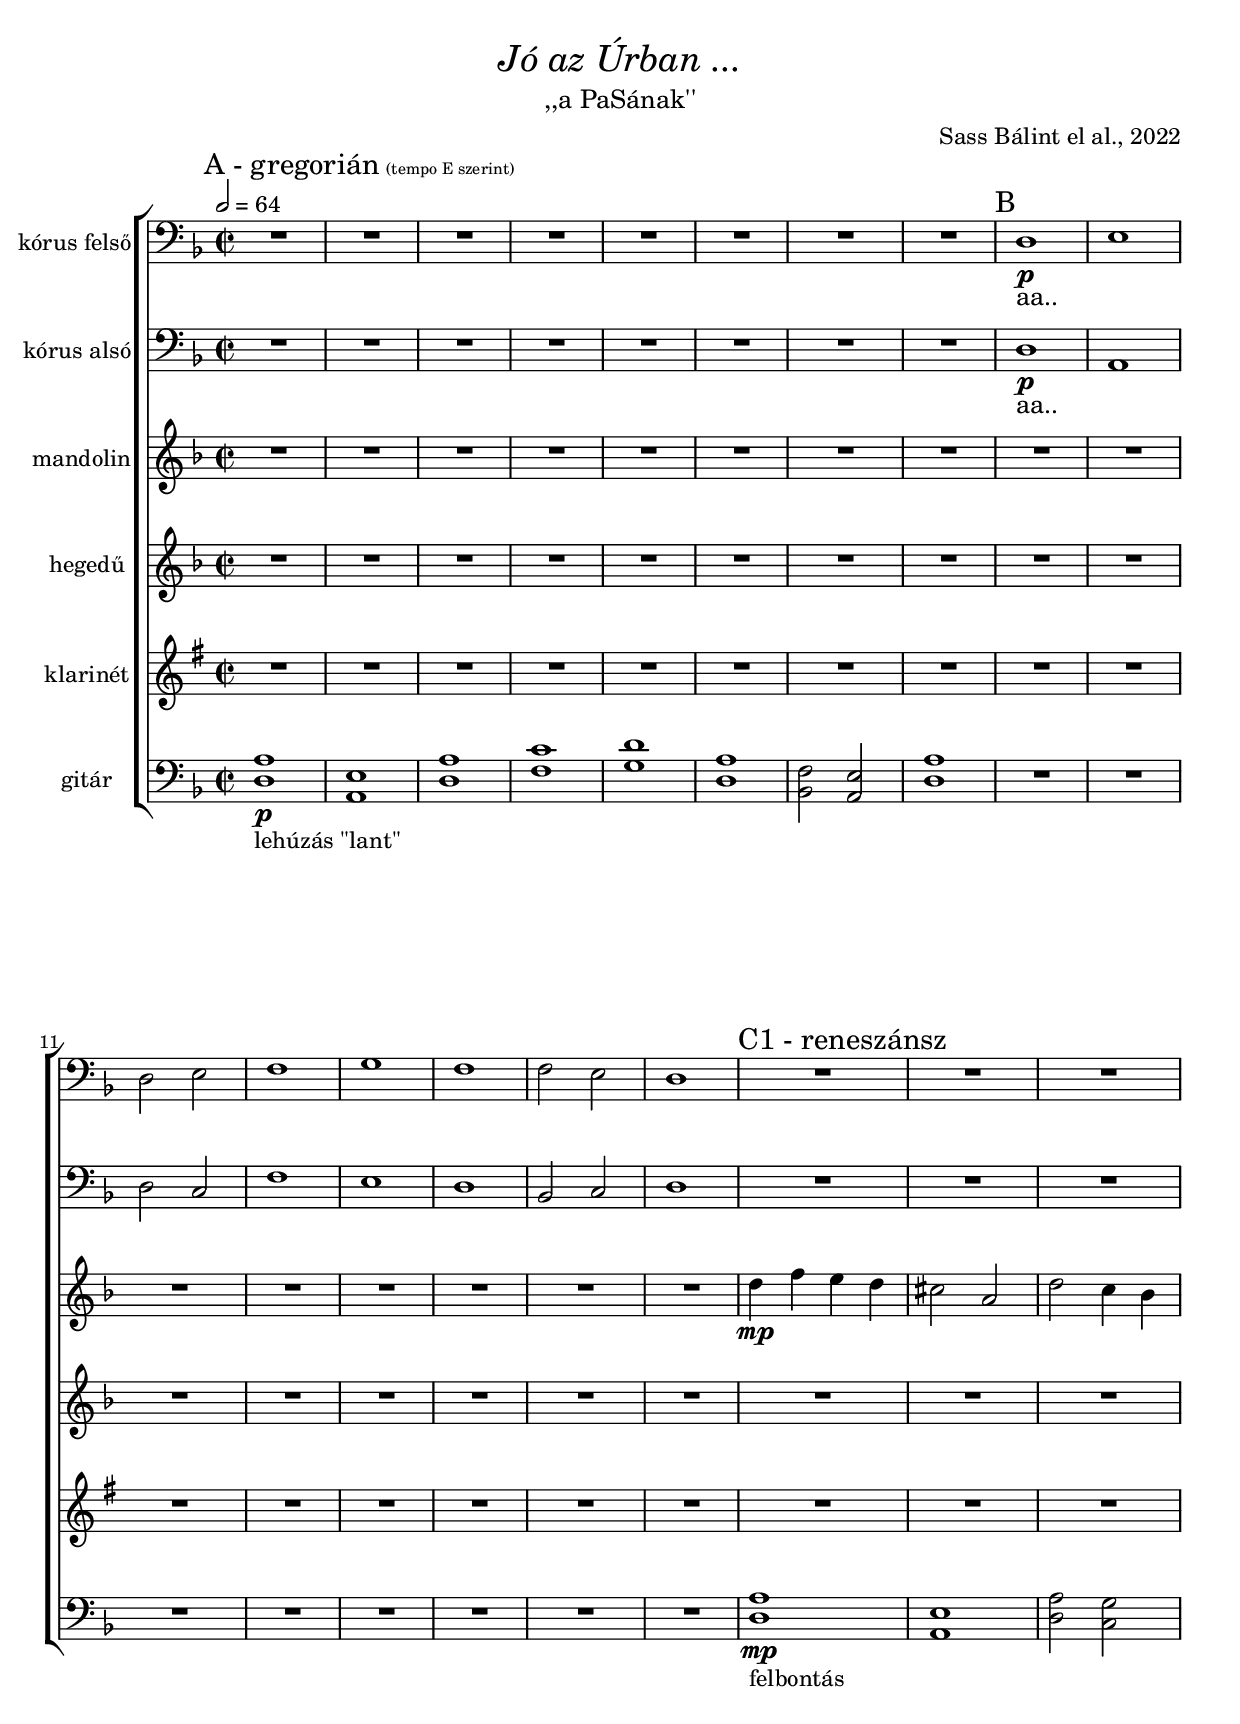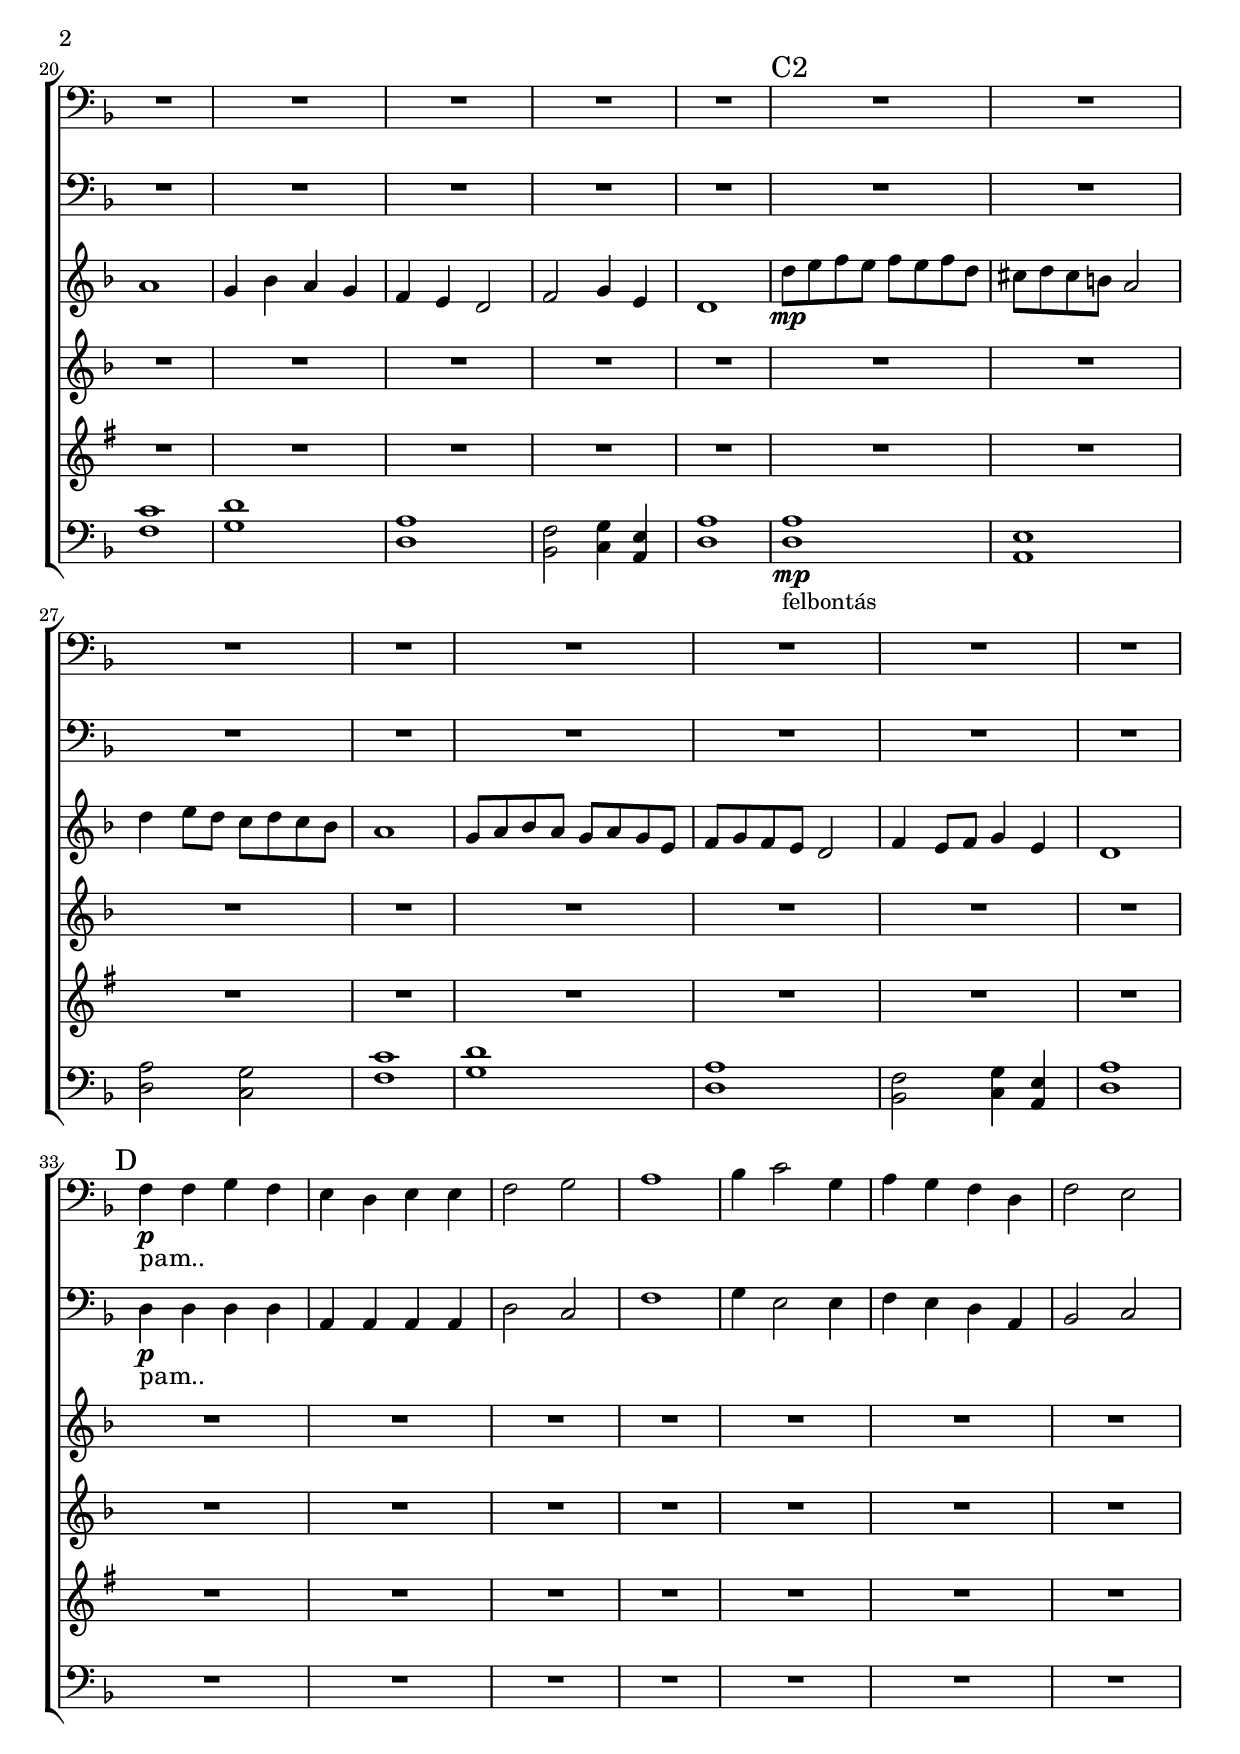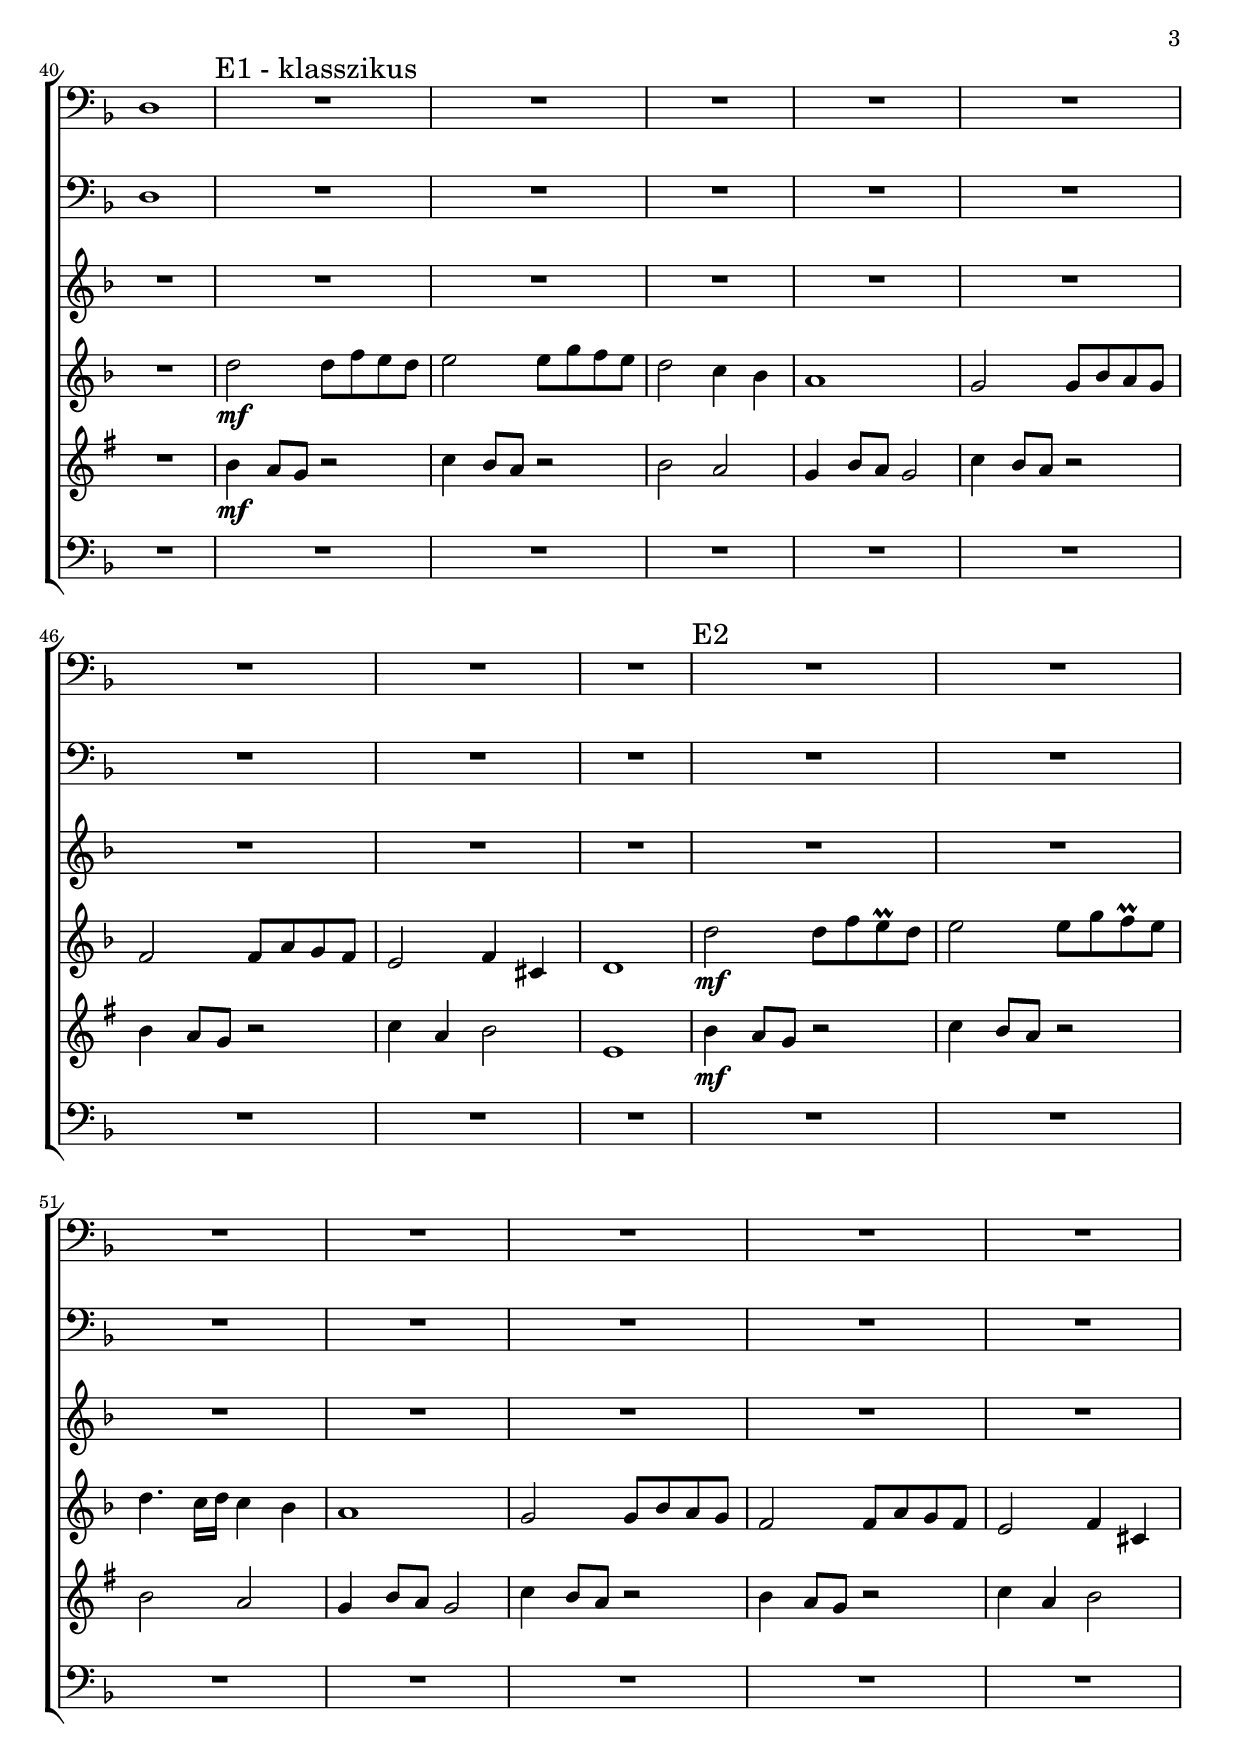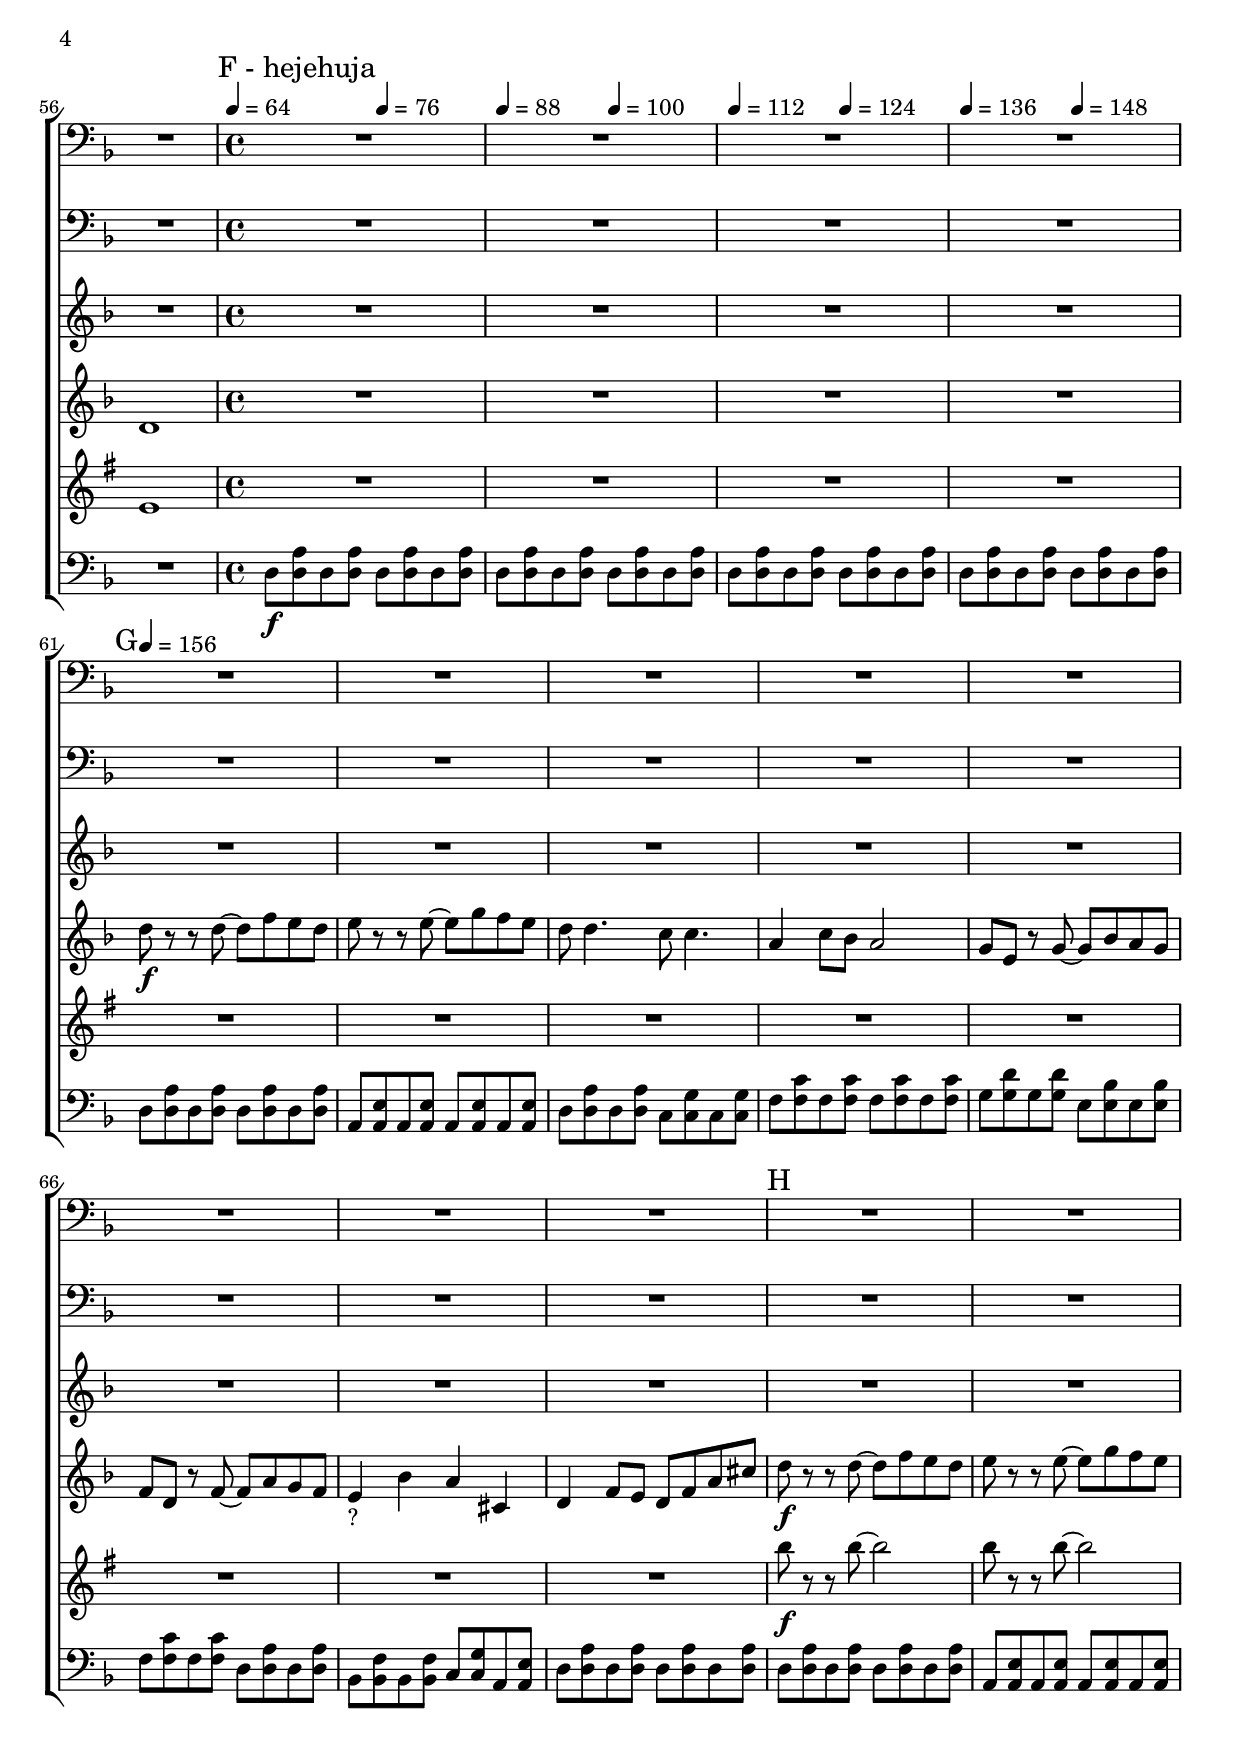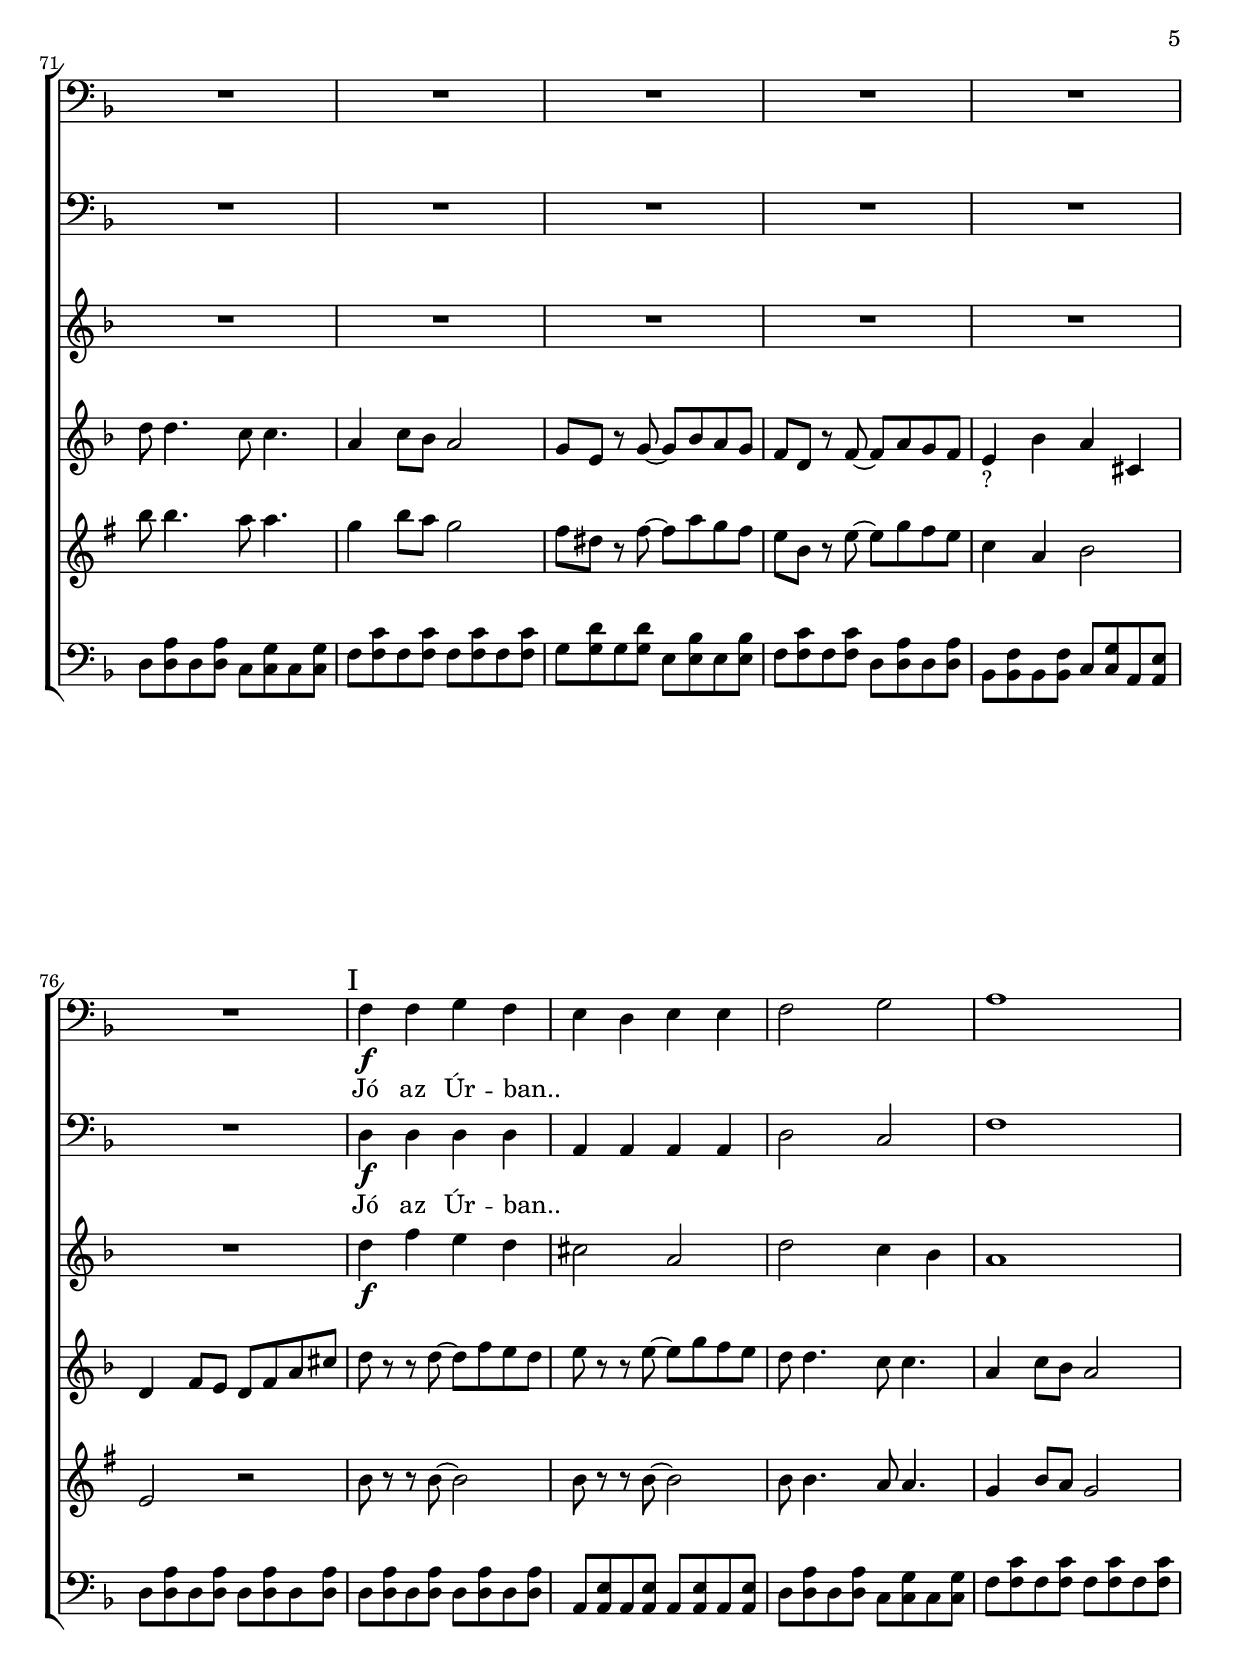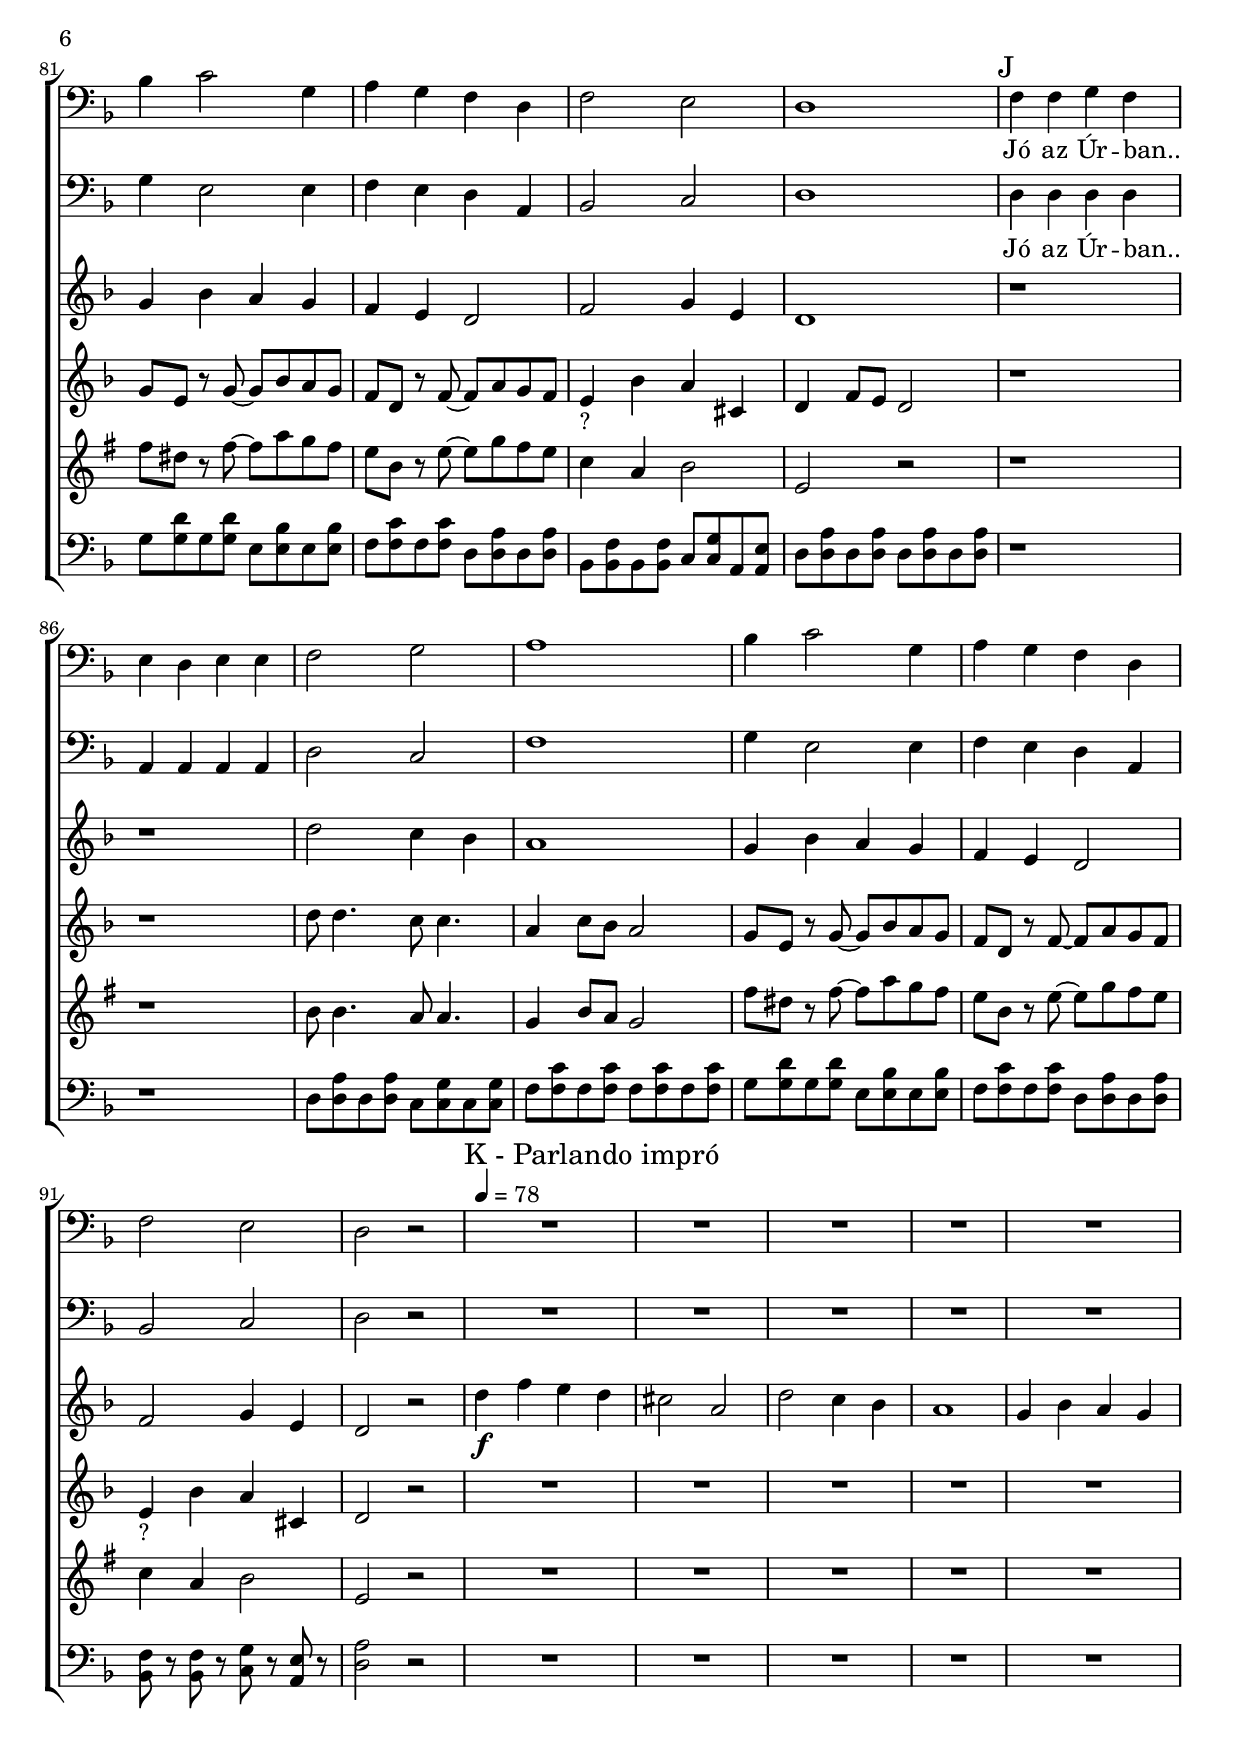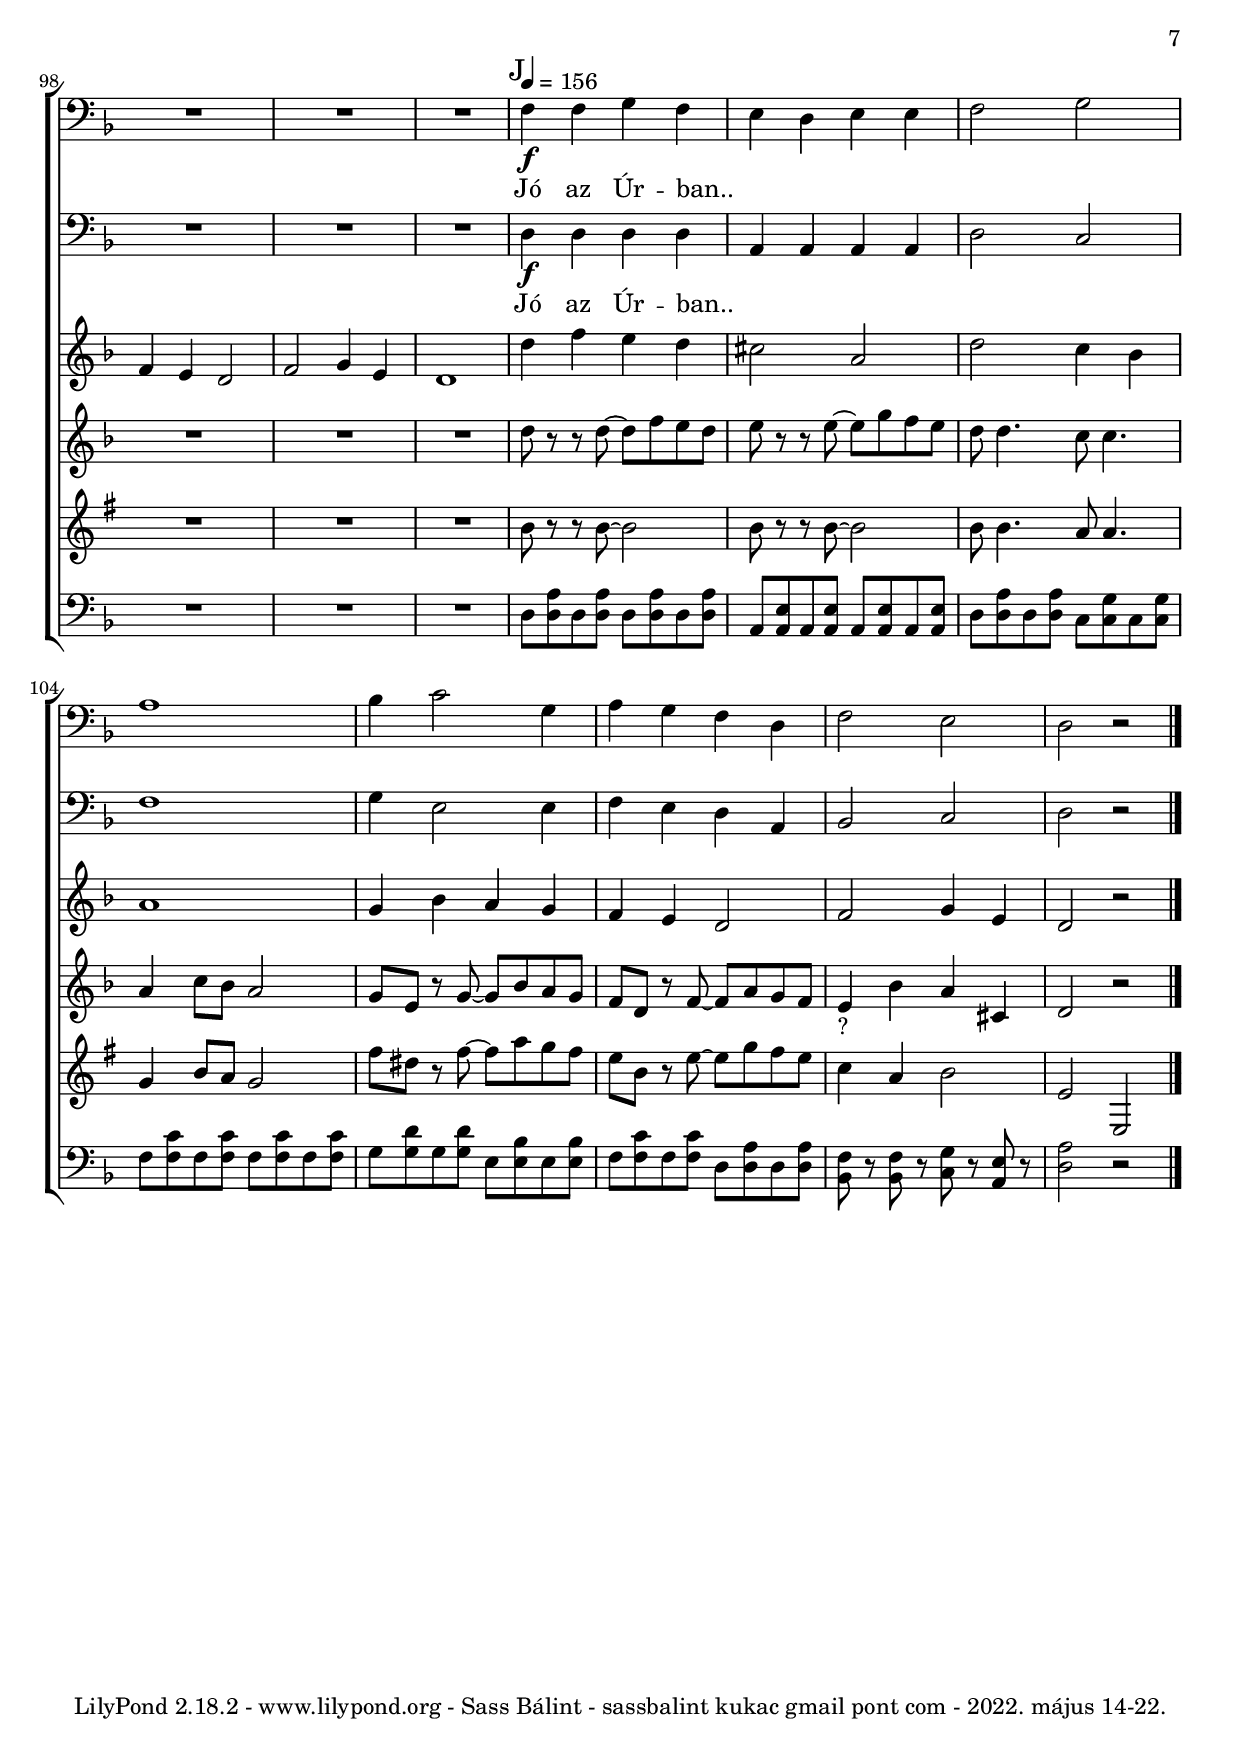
\version "2.14.2"

\header {
  title = \markup \medium \italic { "Jó az Úrban ..." }
  subtitle = \markup \medium { ",,a PaSának''" }
  composer = "Sass Bálint el al., 2022"
  %arranger = "XXX vmi"
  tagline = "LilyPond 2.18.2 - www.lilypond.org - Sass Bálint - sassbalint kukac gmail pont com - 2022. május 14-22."
}

global = { \key c \major \time 2/2 }

% -----

felsoszolam_var = \relative c {

a1\p | b | a2 b | c1 |
d1 | c | c2 b | a1 |
}

felsoszolam_pam = \relative c {

c4\p c d c | b a b b | c2 d | e1 |
f4 g2 d4 | e d c a | c2 b | a1 |
}

felsoszolam = \relative c {

c4\f c d c | b a b b | c2 d | e1 |
f4 g2 d4 | e d c a | c2 b | a1 |
}

felsoszolam_kiallos = \relative c {

c4 c d c | b a b b | c2 d | e1 |
f4 g2 d4 | e d c a | c2 b | a2 r |
}

felsoszolam_koda = \relative c {

c4\f c d c | b a b b | c2 d | e1 |
f4 g2 d4 | e d c a | c2 b | a2 r |
}

% -----

alsoszolam_var = \relative c {

a1\p | e1 | a2 g | c1 |
b1 | a | f2 g | a1 |
}

alsoszolam_pam = \relative c {

a4\p a a a | e e e e | a2 g | c1 |
d4 b2 b4 | c b a e | f2 g | a1 |
}

alsoszolam = \relative c {

a4\f a a a | e e e e | a2 g | c1 |
d4 b2 b4 | c b a e | f2 g | a1 |
}

alsoszolam_kiallos = \relative c {

a4 a a a | e e e e | a2 g | c1 |
d4 b2 b4 | c b a e | f2 g | a2 r |
}

alsoszolam_koda = \relative c {

a4\f a a a | e e e e | a2 g | c1 |
d4 b2 b4 | c b a e | f2 g | a2 r |
}

% -----

masoddallam_halk = \relative c'' {

a4\mp c b a | gis2 e | a g4 f | e1 |
d4 f e d | c b a2 | c d4 b | a1 |
}

masoddallam_disz = \relative c'' {

a8\mp b c b c b c a | gis a gis fis e2 |
a4 b8 a g a g f | e1 |
d8 e f e d e d b | c d c b a2 | c4 b8 c d4 b | a1 |
}

masoddallam = \relative c'' {

a4\f c b a | gis2 e | a g4 f | e1 |
d4 f e d | c b a2 | c d4 b | a1 |
}

masoddallam_kiallos = \relative c'' {

r1 | r | a2 g4 f | e1 |
d4 f e d | c b a2 | c d4 b | a2 r |
}

masoddallam_koda = \relative c'' {

a4 c b a | gis2 e | a g4 f | e1 |
d4 f e d | c b a2 | c d4 b | a2 r |
}

% -----

klasszikus = \relative c'' {

a2\mf a8 c b a | b2 b8 d c b |
a2 g4 f | e1 |
d2 d8 f e d | c2 c8 e d c |
b2 c4 gis | a1 |
}

klasszikus_disz = \relative c'' {

a2\mf a8 c b\prall a | b2 b8 d c\prall b |
a4. g16 a g4 f | e1 |
d2 d8 f e d | c2 c8 e d c |
b2 c4 gis | a1 |
}

hejehuja = \relative c'' {

a8\f r r a~ a c b a | b r r b~ b d c b |
a8 a4. g8 g4. | e4 g8 f e2 |
d8 b r d~ d f e d | c a r c~ c e d c |
b4-"?" f' e gis, | a c8 b a c e gis |
}

hejehuja_lezar = \relative c'' {

a8 r r a~ a c b a | b r r b~ b d c b |
a8 a4. g8 g4. | e4 g8 f e2 |
d8 b r d~ d f e d | c a r c~ c e d c |
b4-"?" f' e gis, | a c8 b a2 |
}

hejehuja_kiallos = \relative c'' {

r1 | r |
a8 a4. g8 g4. | e4 g8 f e2 |
d8 b r d~ d f e d | c a r c~ c e d c |
b4-"?" f' e gis, | a2 r |
}

hejehuja_koda = \relative c'' {

a8 r r a~ a c b a | b r r b~ b d c b |
a8 a4. g8 g4. | e4 g8 f e2 |
d8 b r d~ d f e d | c a r c~ c e d c |
b4-"?" f' e gis, | a2 r |
}

% -----

%%% egy hanggal följebb (= G-ben) mert ez a klarinét!
klasszikus_ketto = \relative c' {

fis4\mf e8 d r2 | g4 fis8 e r2 |
fis2 e | d4 fis8 e d2 |
g4 fis8 e r2 | fis4 e8 d r2 |
g4 e fis2 | b,1 |
}

hejehuja_ketto_fent = \relative c'' {

fis8\f r r fis~ fis2 | fis8 r r fis~ fis2 |
fis8 fis4. e8 e4. | d4 fis8 e d2 |
cis8 ais r cis~ cis e d cis | b fis r b~ b d cis b |
g4 e fis2 | b,2 r |
}

hejehuja_ketto = \relative c' {

fis8 r r fis~ fis2 | fis8 r r fis~ fis2 |
fis8 fis4. e8 e4. | d4 fis8 e d2 |
cis'8 ais r cis~ cis e d cis | b fis r b~ b d cis b |
g4 e fis2 | b,2 r |
}

hejehuja_ketto_kiallos = \relative c' {

r1 | r |
fis8 fis4. e8 e4. | d4 fis8 e d2 |
cis'8 ais r cis~ cis e d cis | b fis r b~ b d cis b |
g4 e fis2 | b, r |
}

hejehuja_ketto_koda = \relative c' {

fis8 r r fis~ fis2 | fis8 r r fis~ fis2 |
fis8 fis4. e8 e4. | d4 fis8 e d2 |
cis'8 ais r cis~ cis e d cis | b fis r b~ b d cis b |
g4 e fis2 | b, b, |
}

% -----

gitar_akkord = \relative c {

<a e'>1\p-"lehúzás \"lant\"" | <e b'> | <a e'> | <c g'> |
<d a'> | <a e'> | <f c'>2 <e b'> | <a e'>1 |
}

gitar_felbontas = \relative c {

<a e'>1\mp-"felbontás" | <e b'> | <a e'>2 <g d'> | <c g'>1 |
<d a'>1 | <a e'>1 | <f c'>2 <g d'>4 <e b'> | <a e'>1 |
}

gitar_hejehuja_bev = \relative c {

\tempo 4 = 64
a8\f <a e'> a <a e'>
\tempo 4 = 76
a <a e'> a <a e'> |
\tempo 4 = 88
a8 <a e'> a <a e'>
\tempo 4 = 100
a <a e'> a <a e'> |
\tempo 4 = 112
a8 <a e'> a <a e'>
\tempo 4 = 124
a <a e'> a <a e'> |
\tempo 4 = 136
a8 <a e'> a <a e'>
\tempo 4 = 148
a <a e'> a <a e'> |
}

gitar_hejehuja = \relative c {

a8 <a e'> a <a e'> a <a e'> a <a e'> |
e8 <e b'> e <e b'> e <e b'> e <e b'> |
a8 <a e'> a <a e'> g <g d'> g <g d'> |
c8 <c g'> c <c g'> c <c g'> c <c g'> |
d8 <d a'> d <d a'> b <b f'> b <b f'> |
c8 <c g'> c <c g'> a <a e'> a <a e'> |
f8 <f c'> f <f c'> g <g d'> e <e b'> |
a8 <a e'> a <a e'> a <a e'> a <a e'> |
}

gitar_hejehuja_kiallos = \relative c {

r1 | r |
a8 <a e'> a <a e'> g <g d'> g <g d'> |
c8 <c g'> c <c g'> c <c g'> c <c g'> |
d8 <d a'> d <d a'> b <b f'> b <b f'> |
c8 <c g'> c <c g'> a <a e'> a <a e'> |
<f c'>8 r <f c'> r <g d'> r <e b'> r |
<a e'>2 r |
}

gitar_hejehuja_koda = \relative c {

a8 <a e'> a <a e'> a <a e'> a <a e'> |
e8 <e b'> e <e b'> e <e b'> e <e b'> |
a8 <a e'> a <a e'> g <g d'> g <g d'> |
c8 <c g'> c <c g'> c <c g'> c <c g'> |
d8 <d a'> d <d a'> b <b f'> b <b f'> |
c8 <c g'> c <c g'> a <a e'> a <a e'> |
<f c'>8 r <f c'> r <g d'> r <e b'> r |
<a e'>2 r |
}

% -----

ures = \relative c' { \compressFullBarRests R1*8 }
ures_fel = \relative c' { \compressFullBarRests R1*4 }

kadencia = \relative c' { \masoddallam }

% =====

\score {
  <<

\transpose c f

    \new ChoirStaff <<

      \new Staff = "kórus felső" <<
        \set Staff.instrumentName = #"kórus felső"
        \set Staff.midiInstrument = #"voice oohs"
        \new Voice = "kórus felső" { \global \clef "bass"
\override Score.RehearsalMark #'self-alignment-X = #LEFT
\tempo 2 = 64
\mark \markup { "A - gregorián" \magnify #0.7 "(tempo E szerint)" }
          \ures
\mark "B"
          \felsoszolam_var
\mark "C1 - reneszánsz"
          \ures
\mark "C2"
          \ures
\mark "D"
          \felsoszolam_pam
\mark "E1 - klasszikus"
          \ures
\mark "E2"
          \ures
\mark "F - hejehuja"
\time 4/4
          \ures_fel
\tempo 4 = 156
\mark "G"
          \ures
\mark "H"
          \ures
\mark "I"
          \felsoszolam
\mark "J"
          \felsoszolam_kiallos
\tempo 4 = 78
\mark "K - Parlando impró"
          \ures
\tempo 4 = 156
\mark "J"
          \felsoszolam_koda
\bar "|."
        }
      >>
      \new Lyrics \lyricsto "kórus felső" {
        \lyricmode {

        aa.. _ _ _ _ _ _ _ _ _

        pam.. _ _ _ _ _ _ _ _ _ _ _ _ _ _ _ _ _ _ _ _

        Jó az Úr -- ban.. _ _ _ _ _ _ _ _ _ _ _ _ _ _ _ _ _

        Jó az Úr -- ban.. _ _ _ _ _ _ _ _ _ _ _ _ _ _ _ _ _

        Jó az Úr -- ban.. _ _ _ _ _ _ _ _ _ _ _ _ _ _ _ _ _

        }
      }

      \new Staff = "kórus alsó" <<
        \set Staff.instrumentName = #"kórus alsó"
        \set Staff.midiInstrument = #"voice oohs"
        \new Voice = "kórus alsó" { \global \clef "bass"
% A
          \ures
% B
          \alsoszolam_var
% C1
          \ures
% C2
          \ures
% D
          \alsoszolam_pam
% E1
          \ures
% E2
          \ures
% F
          \ures_fel
% G
          \ures
% H
          \ures
% I
          \alsoszolam
% J
          \alsoszolam_kiallos
% K
          \ures
% L
          \alsoszolam_koda
        }
      >>
      \new Lyrics \lyricsto "kórus alsó" {
        \lyricmode {

        aa.. _ _ _ _ _ _ _ _ _

        pam.. _ _ _ _ _ _ _ _ _ _ _ _ _ _ _ _ _ _ _ _

        Jó az Úr -- ban.. _ _ _ _ _ _ _ _ _ _ _ _ _ _ _ _ _

        Jó az Úr -- ban.. _ _ _ _ _ _ _ _ _ _ _ _ _ _ _ _ _

        Jó az Úr -- ban.. _ _ _ _ _ _ _ _ _ _ _ _ _ _ _ _ _

        }
      }

      \new Staff = "mandolin" <<
        \set Staff.instrumentName = #"mandolin"
        \set Staff.midiInstrument = #"acoustic guitar (steel)"
        \new Voice = "" { \global
\override Score.RehearsalMark #'self-alignment-X = #LEFT
\tempo 2 = 64
\mark \markup { "A - gregorián" \magnify #0.7 "(tempo E szerint)" }
          \ures
\mark "B"
          \ures
\mark "C1 -reneszánsz"
          \masoddallam_halk
\mark "C2"
          \masoddallam_disz
\mark "D"
          \ures
\mark "E1 - klasszikus"
          \ures
\mark "E2"
          \ures
\mark "F - hejehuja"
          \ures_fel
\tempo 4 = 156
\mark "G"
          \ures
\mark "H"
          \ures
\mark "I"
          \masoddallam
\mark "J"
          \masoddallam_kiallos
\tempo 4 = 78
\mark "K - Parlando impró"
          \kadencia
\tempo 4 = 156
\mark "L"
          \masoddallam_koda
        }
      >>


      \new Staff = "hegedű" <<
        \set Staff.instrumentName = #"hegedű"
        \set Staff.midiInstrument = #"violin"
        \new Voice = "" { \global
% A
          \ures
% B
          \ures
% C1
          \ures
% C2
          \ures
% D
          \ures
% E1
          \klasszikus
% E2
          \klasszikus_disz
% F
          \ures_fel
% G
          \hejehuja
% H
          \hejehuja
% I
          \hejehuja_lezar
% J
          \hejehuja_kiallos
% K
          \ures
% L
          \hejehuja_koda
        }
      >>

      \new Staff = "klarinét" <<
        \set Staff.instrumentName = #"klarinét"
        \set Staff.midiInstrument = #"clarinet"
        \new Voice = "" { \key d \major \transposition bes

% A
          \ures
% B
          \ures
% C1
          \ures
% C2
          \ures
% D
          \ures
% E1
          \klasszikus_ketto
% E2
          \klasszikus_ketto
% F
          \ures_fel
% G
          \ures
% H
          \hejehuja_ketto_fent
% I
          \hejehuja_ketto
% J
          \hejehuja_ketto_kiallos
% K
          \ures
% L
          \hejehuja_ketto_koda
        }
      >>

      \new Staff = "gitár" <<
        \set Staff.instrumentName = #"gitár"
        \set Staff.midiInstrument = #"acoustic guitar (steel)"
        \new Voice = "" { \global \clef "bass"
% A
          \gitar_akkord
% B
          \ures
% C1
          \gitar_felbontas
% C2
          \gitar_felbontas
% D
          \ures
% E1
          \ures
% E2
          \ures
% F
          \gitar_hejehuja_bev
% G
          \gitar_hejehuja
% H
          \gitar_hejehuja
% I
          \gitar_hejehuja
% J
          \gitar_hejehuja_kiallos
% K
          \ures
% L
          \gitar_hejehuja_koda
        }
      >>

    >>  % end ChoirStaff

  >>
  \layout {
    %\context {
    %  \Staff
    %}
  }
  \midi {
    \context {
      \Score tempoWholesPerMinute = #(ly:make-moment 72 2)
    }
  }

}

